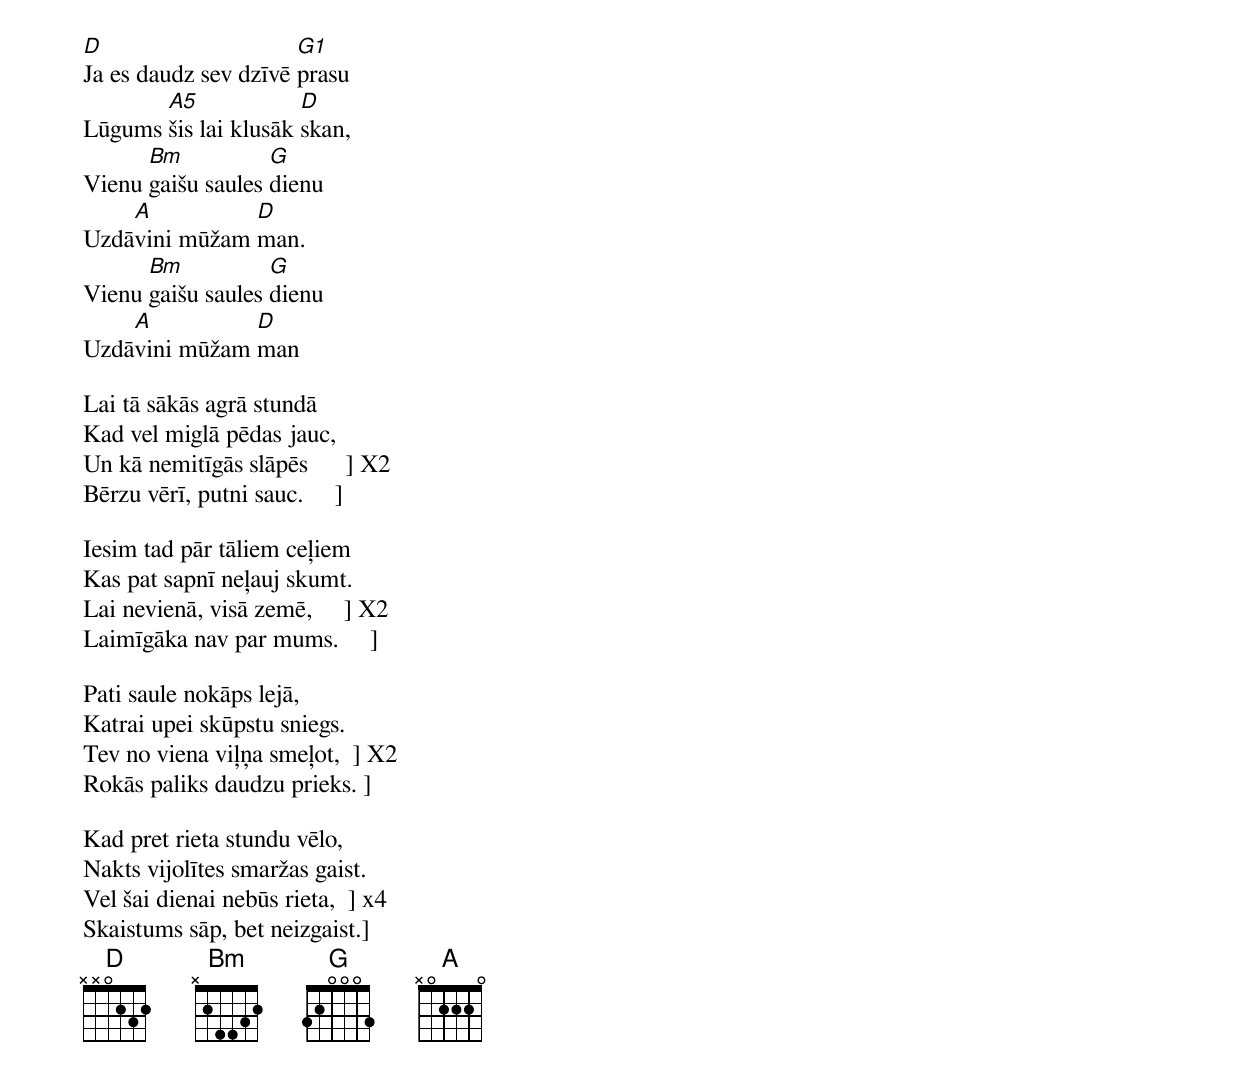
D                     G1
Ja es daudz sev dzīvē prasu
       A5             D
Lūgums šis lai klusāk skan,
      Bm           G
Vienu gaišu saules dienu
    A          D
Uzdāvini mūžam man.
      Bm           G
Vienu gaišu saules dienu
    A          D
Uzdāvini mūžam man

Lai tā sākās agrā stundā
Kad vel miglā pēdas jauc,
Un kā nemitīgās slāpēs      ] X2
Bērzu vērī, putni sauc.     ]

Iesim tad pār tāliem ceļiem
Kas pat sapnī neļauj skumt.
Lai nevienā, visā zemē,     ] X2
Laimīgāka nav par mums.     ]

Pati saule nokāps lejā,
Katrai upei skūpstu sniegs.
Tev no viena viļņa smeļot,  ] X2
Rokās paliks daudzu prieks. ]

Kad pret rieta stundu vēlo,
Nakts vijolītes smaržas gaist.
Vel šai dienai nebūs rieta,  ] x4
Skaistums sāp, bet neizgaist.]
